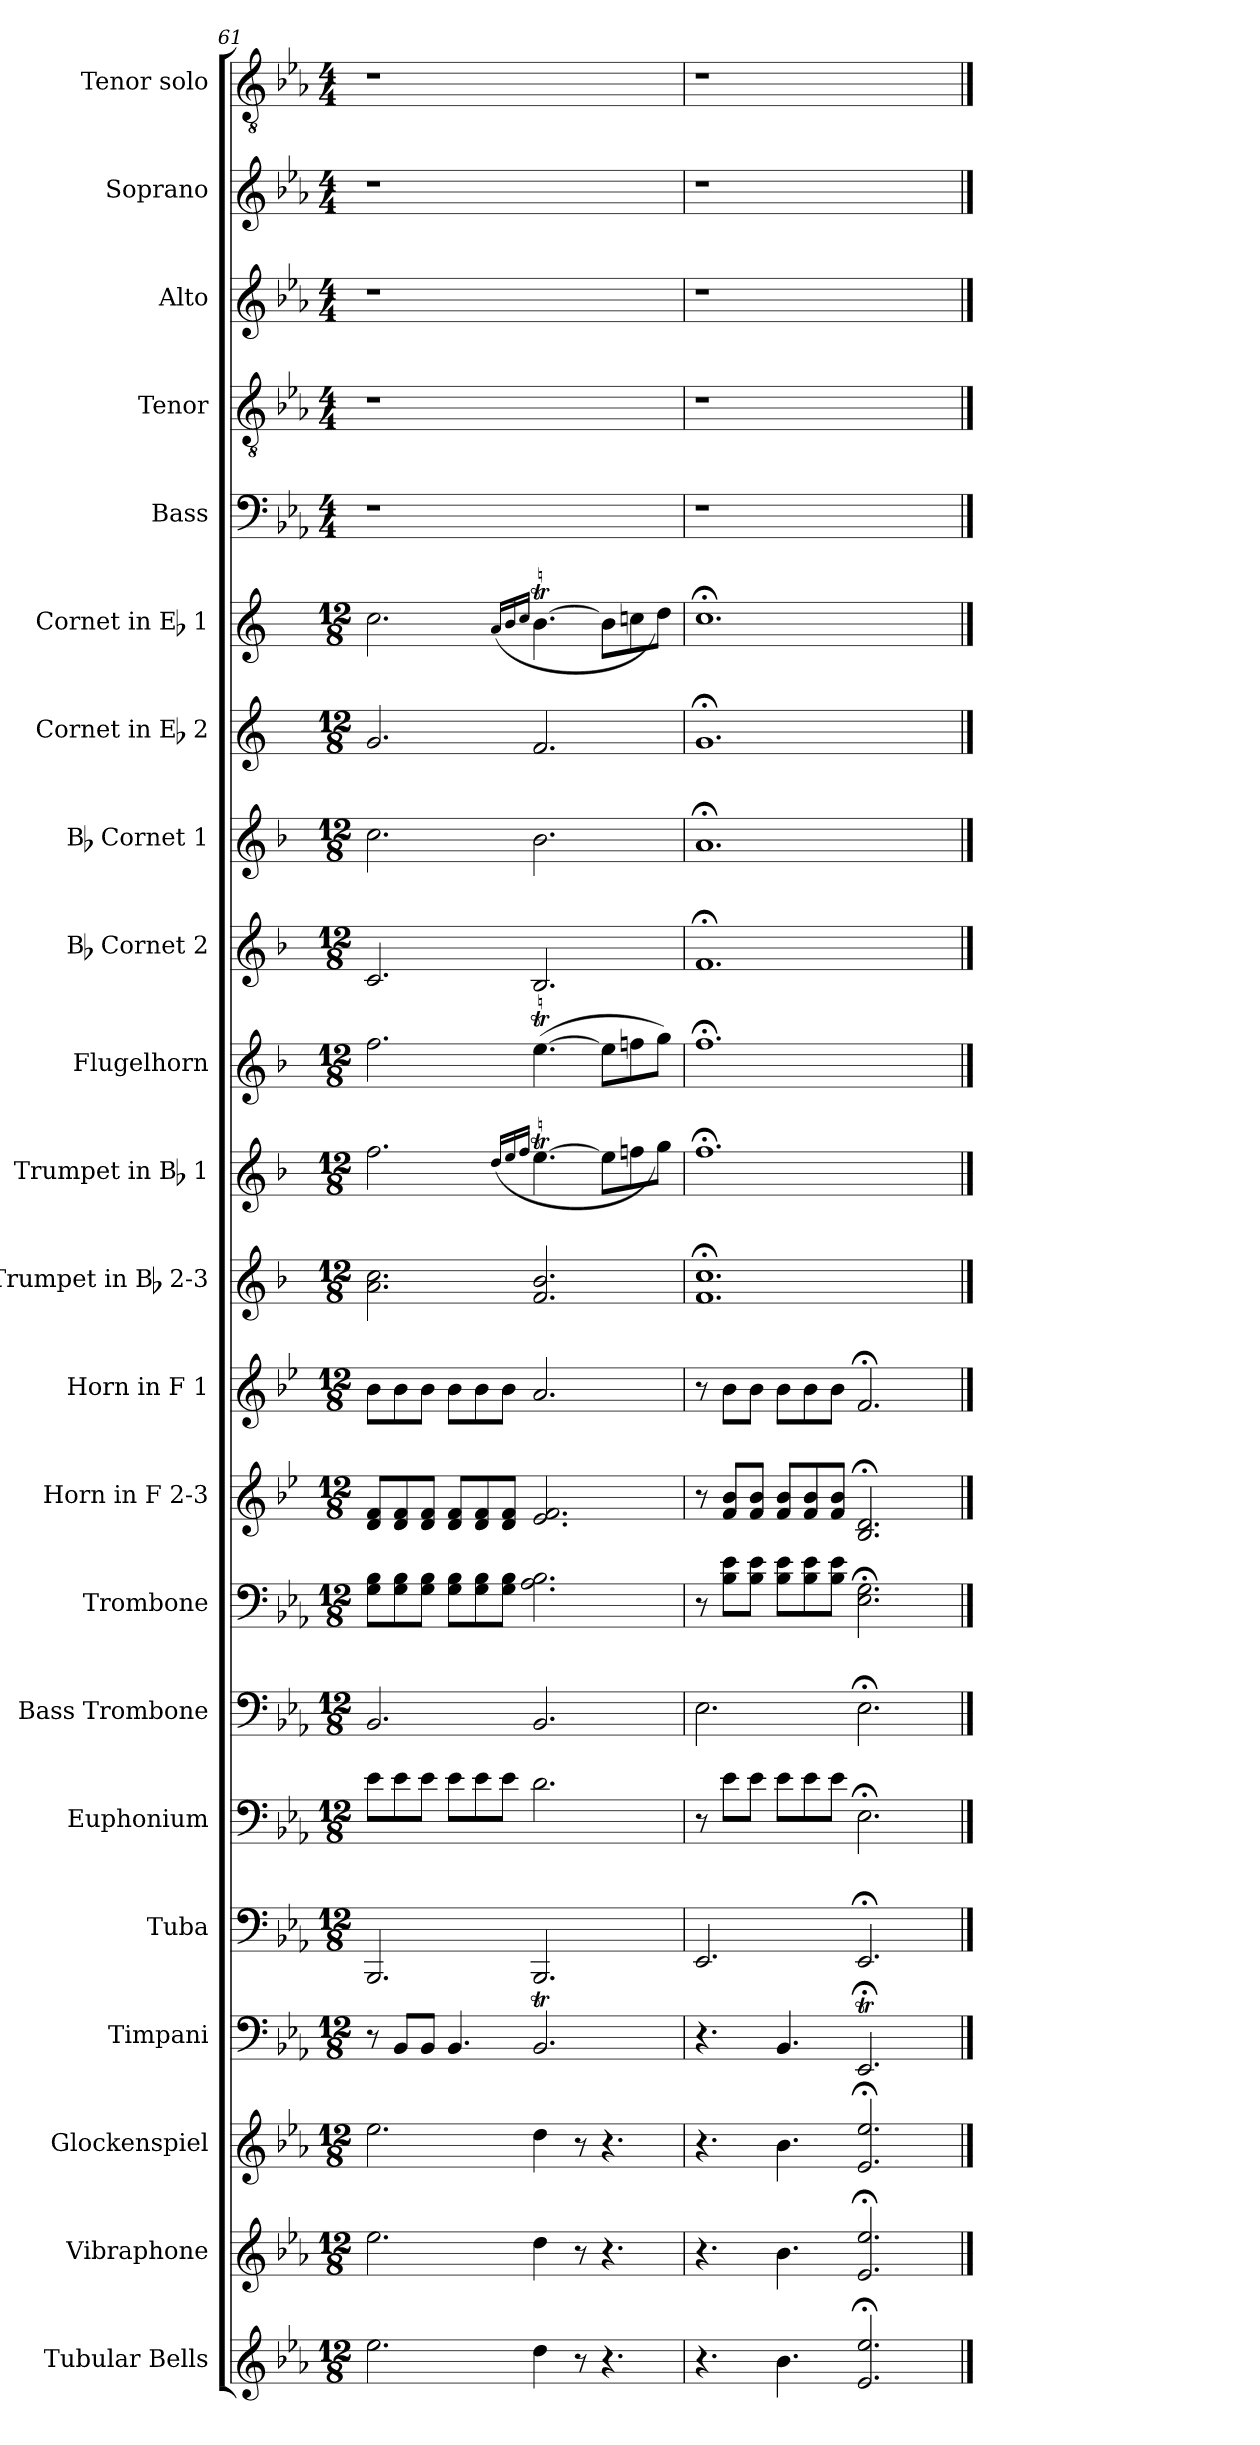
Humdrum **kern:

**kern	**kern	**kern	**kern	**kern	**kern	**kern	**kern	**kern	**kern	**kern	**kern	**kern	**kern	**kern	**kern	**kern	**kern	**kern	**kern	**kern	**kern
*part22	*part21	*part20	*part19	*part18	*part17	*part16	*part15	*part14	*part13	*part12	*part11	*part10	*part9	*part8	*part7	*part6	*part5	*part4	*part3	*part2	*part1
*staff22	*staff21	*staff20	*staff19	*staff18	*staff17	*staff16	*staff15	*staff14	*staff13	*staff12	*staff11	*staff10	*staff9	*staff8	*staff7	*staff6	*staff5	*staff4	*staff3	*staff2	*staff1
*I"Tubular Bells	*I"Vibraphone	*I"Glockenspiel	*I"Timpani	*I"Tuba	*I"Euphonium	*I"Bass Trombone	*I"Trombone	*I"Horn in F 2-3	*I"Horn in F 1	*I"Trumpet in Bb 2-3	*I"Trumpet in Bb 1	*I"Flugelhorn	*I"Bb Cornet 2	*I"Bb Cornet 1	*I"Cornet in Eb 2	*I"Cornet in Eb 1	*I"Bass	*I"Tenor	*I"Alto	*I"Soprano	*I"Tenor solo
*I'T.B.	*I'Vib.	*I'Glk.	*I'Timp.	*I'Tuba	*I'Euph.	*I'B. Tbn.	*I'Tbn.	*I'Hn. 2-3	*I'Hn. 1	*	*	*I'Flghn.	*I'Bb Cnt. 2	*I'Bb Cnt. 1	*I'Cnt. 2	*	*I'B	*I'T	*I'A	*I'S	*I'TS
*clefG2	*clefG2	*clefG2	*clefF4	*clefF4	*clefF4	*clefF4	*clefF4	*clefG2	*clefG2	*clefG2	*clefG2	*clefG2	*clefG2	*clefG2	*clefG2	*clefG2	*clefF4	*clefGv2	*clefG2	*clefG2	*clefGv2
*	*	*ITrd-14c-24	*	*	*	*	*	*ITrd4c7	*ITrd4c7	*ITrd1c2	*ITrd1c2	*ITrd1c2	*ITrd1c2	*ITrd1c2	*ITrd5c9	*ITrd5c9	*	*	*	*	*
*k[b-e-a-]	*k[b-e-a-]	*k[b-e-a-]	*k[b-e-a-]	*k[b-e-a-]	*k[b-e-a-]	*k[b-e-a-]	*k[b-e-a-]	*k[b-e-a-]	*k[b-e-a-]	*k[b-e-a-]	*k[b-e-a-]	*k[b-e-a-]	*k[b-e-a-]	*k[b-e-a-]	*k[b-e-a-]	*k[b-e-a-]	*k[b-e-a-]	*k[b-e-a-]	*k[b-e-a-]	*k[b-e-a-]	*k[b-e-a-]
*E-:	*E-:	*E-:	*E-:	*E-:	*E-:	*E-:	*E-:	*E-:	*E-:	*E-:	*E-:	*E-:	*E-:	*E-:	*E-:	*E-:	*E-:	*E-:	*E-:	*E-:	*E-:
*M12/8	*M12/8	*M12/8	*M12/8	*M12/8	*M12/8	*M12/8	*M12/8	*M12/8	*M12/8	*M12/8	*M12/8	*M12/8	*M12/8	*M12/8	*M12/8	*M12/8	*M4/4	*M4/4	*M4/4	*M4/4	*M4/4
=61	=61	=61	=61	=61	=61	=61	=61	=61	=61	=61	=61	=61	=61	=61	=61	=61	=61	=61	=61	=61	=61
2.ee-\	2.ee-\	2.eeee-\	8r	2.BBB-/	8e-\L	2.BB-/	8G\ 8B-\L	8G/ 8B-/L	8e-\L	2.g\ 2.b-\	2.ee-\	2.ee-\	2.B-/	2.b-\	2.B-/	2.e-\	1r	1r	1r	1r	1r
.	.	.	8BB-/L	.	8e-\	.	8G\ 8B-\	8G/ 8B-/	8e-\	.	.	.	.	.	.	.	.	.	.	.	.
.	.	.	8BB-/J	.	8e-\J	.	8G\ 8B-\J	8G/ 8B-/J	8e-\J	.	.	.	.	.	.	.	.	.	.	.	.
.	.	.	4.BB-/	.	8e-\L	.	8G\ 8B-\L	8G/ 8B-/L	8e-\L	.	.	.	.	.	.	.	.	.	.	.	.
.	.	.	.	.	8e-\	.	8G\ 8B-\	8G/ 8B-/	8e-\	.	.	.	.	.	.	.	.	.	.	.	.
.	.	.	.	.	8e-\J	.	8G\ 8B-\J	8G/ 8B-/J	8e-\J	.	.	.	.	.	.	.	.	.	.	.	.
.	.	.	.	.	.	.	.	.	.	.	(<16qcc/LL	.	.	.	.	(<16qc/LL	.	.	.	.	.
.	.	.	.	.	.	.	.	.	.	.	16qdd/	.	.	.	.	16qd/	.	.	.	.	.
.	.	.	.	.	.	.	.	.	.	.	16qee-/JJ	.	.	.	.	16qe-/JJ	.	.	.	.	.
4dd\	4dd\	4dddd\	2.BB-T/	2.BBB-/	2.d\	2.BB-/	2.A-\ 2.B-\	2.A-/ 2.B-/	2.d/	2.e-/ 2.a-/	[4.ddT\	(>[4.ddT\	2.A-/	2.a-\	2.A-/	[4.dT\	.	.	.	.	.
8r	8r	8r	.	.	.	.	.	.	.	.	.	.	.	.	.	.	2ryy	2ryy	2ryy	2ryy	2ryy
4.r	4.r	4.r	.	.	.	.	.	.	.	.	8dd\L]	8dd\L]	.	.	.	8d\L]	.	.	.	.	.
.	.	.	.	.	.	.	.	.	.	.	8ee-\	8ee-\	.	.	.	8e-\	.	.	.	.	.
.	.	.	.	.	.	.	.	.	.	.	8ff\J)	8ff\J)	.	.	.	8f\J)	.	.	.	.	.
=62	=62	=62	=62	=62	=62	=62	=62	=62	=62	=62	=62	=62	=62	=62	=62	=62	=62	=62	=62	=62	=62
4.r	4.r	4.r	4.r	2.EE-/	8r	2.E-\	8r	8r	8r	1.e-;< 1.b-;<	1.ee-;<	1.ee-;<	1.e-;<	1.g;<	1.B-;<	1.e-;<	1r	1r	1r	1r	1r
.	.	.	.	.	8e-\L	.	8B-\ 8e-\L	8B-/ 8e-/L	8e-\L	.	.	.	.	.	.	.	.	.	.	.	.
.	.	.	.	.	8e-\J	.	8B-\ 8e-\J	8B-/ 8e-/J	8e-\J	.	.	.	.	.	.	.	.	.	.	.	.
4.b-\	4.b-\	4.bbb-\	4.BB-/	.	8e-\L	.	8B-\ 8e-\L	8B-/ 8e-/L	8e-\L	.	.	.	.	.	.	.	.	.	.	.	.
.	.	.	.	.	8e-\	.	8B-\ 8e-\	8B-/ 8e-/	8e-\	.	.	.	.	.	.	.	.	.	.	.	.
.	.	.	.	.	8e-\J	.	8B-\ 8e-\J	8B-/ 8e-/J	8e-\J	.	.	.	.	.	.	.	.	.	.	.	.
2.e-/;< 2.ee-/;<	2.e-/;< 2.ee-/;<	2.eee-/;< 2.eeee-/;<	2.EE-;<T/	2.EE-;</	2.E-;<\	2.E-;<\	2.E-\;< 2.G\;<	2.E-/;< 2.G/;<	2.B-;</	.	.	.	.	.	.	.	.	.	.	.	.
.	.	.	.	.	.	.	.	.	.	.	.	.	.	.	.	.	2ryy	2ryy	2ryy	2ryy	2ryy
==	==	==	==	==	==	==	==	==	==	==	==	==	==	==	==	==	==	==	==	==	==
*-	*-	*-	*-	*-	*-	*-	*-	*-	*-	*-	*-	*-	*-	*-	*-	*-	*-	*-	*-	*-	*-
